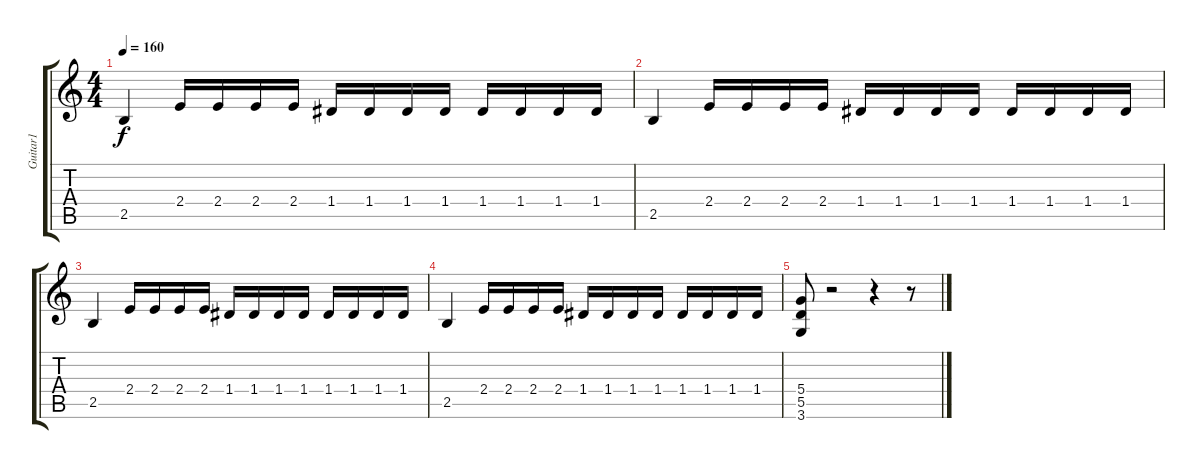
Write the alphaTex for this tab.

\track ("Guitar1" "Guitar1") {instrument overdrivenguitar}
\staff {score tabs}
\tuning (E4 B3 G3 D3 A2 E2) {hide}
\ts (4 4)
\tempo 160
\clef g2
\ks c
2.5.4{dy f} 2.4.16 2.4.16 2.4.16 2.4.16 1.4.16 1.4.16 1.4.16 1.4.16 1.4.16 1.4.16 1.4.16 1.4.16 |
2.5.4 2.4.16 2.4.16 2.4.16 2.4.16 1.4.16 1.4.16 1.4.16 1.4.16 1.4.16 1.4.16 1.4.16 1.4.16 |
2.5.4 2.4.16 2.4.16 2.4.16 2.4.16 1.4.16 1.4.16 1.4.16 1.4.16 1.4.16 1.4.16 1.4.16 1.4.16 |
2.5.4 2.4.16 2.4.16 2.4.16 2.4.16 1.4.16 1.4.16 1.4.16 1.4.16 1.4.16 1.4.16 1.4.16 1.4.16 |
(5.4 5.5 3.6).8 r.2 r.4 r.8
